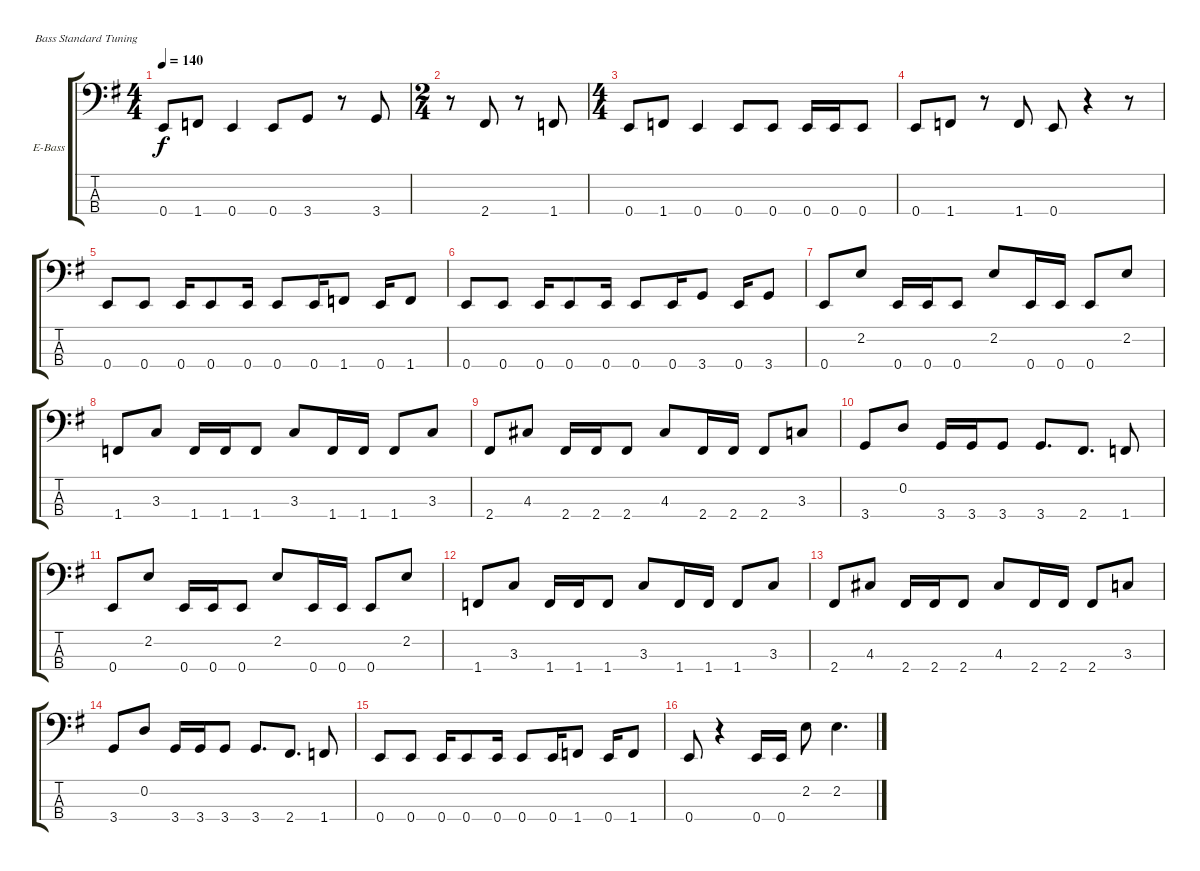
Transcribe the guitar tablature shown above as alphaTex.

\bracketExtendMode groupsimilarinstruments
\firstSystemTrackNameOrientation horizontal
\otherSystemsTrackNameOrientation horizontal
\track ("Bass" "E-Bass") {instrument electricbasspick}
\staff {score tabs}
\tuning (G2 D2 A1 E1)
\ts (4 4)
\tempo 140
\clef f4
\scale
1.05549
\ks g
0.4.8{dy f} 1.4.8 0.4.4 0.4.8 3.4.8 r.8 3.4.8 |
\ts (2 4)
\scale
0.944515 r.8 2.4.8 r.8 1.4.8 |
\ts (4 4)
\scale
1.08575 0.4.8 1.4.8 0.4.4 0.4.8 0.4.8 0.4.16 0.4.16 0.4.8 |
\scale
0.91425 0.4.8 1.4.8 r.8 1.4.8 0.4.8 r.4 r.8 |
\scale
1.05549 0.4.8 0.4.8 0.4.16 0.4.8 0.4.16 0.4.8 0.4.16 1.4.8 0.4.16 1.4.8 |
\scale
0.944515 0.4.8 0.4.8 0.4.16 0.4.8 0.4.16 0.4.8 0.4.16 3.4.8 0.4.16 3.4.8 |
\scale
1.05549 0.4.8 2.2.8 0.4.16 0.4.16 0.4.8 2.2.8 0.4.16 0.4.16 0.4.8 2.2.8 |
\scale
0.944515 1.4.8 3.3.8 1.4.16 1.4.16 1.4.8 3.3.8 1.4.16 1.4.16 1.4.8 3.3.8 |
\scale
1.05549 2.4.8 4.3.8 2.4.16 2.4.16 2.4.8 4.3.8 2.4.16 2.4.16 2.4.8 3.3.8 |
\scale
0.944515 3.4.8 0.2.8 3.4.16 3.4.16 3.4.8 3.4.8{d} 2.4.8{d} 1.4.8 |
\scale
1.05549 0.4.8 2.2.8 0.4.16 0.4.16 0.4.8 2.2.8 0.4.16 0.4.16 0.4.8 2.2.8 |
\scale
0.944515 1.4.8 3.3.8 1.4.16 1.4.16 1.4.8 3.3.8 1.4.16 1.4.16 1.4.8 3.3.8 |
\scale
1.05549 2.4.8 4.3.8 2.4.16 2.4.16 2.4.8 4.3.8 2.4.16 2.4.16 2.4.8 3.3.8 |
\scale
0.944515 3.4.8 0.2.8 3.4.16 3.4.16 3.4.8 3.4.8{d} 2.4.8{d} 1.4.8 |
\scale
1.05549 0.4.8 0.4.8 0.4.16 0.4.8 0.4.16 0.4.8 0.4.16 1.4.8 0.4.16 1.4.8 |
\scale
0.944515 0.4.8 r.4 0.4.16 0.4.16 2.2.8 2.2.4{d}
